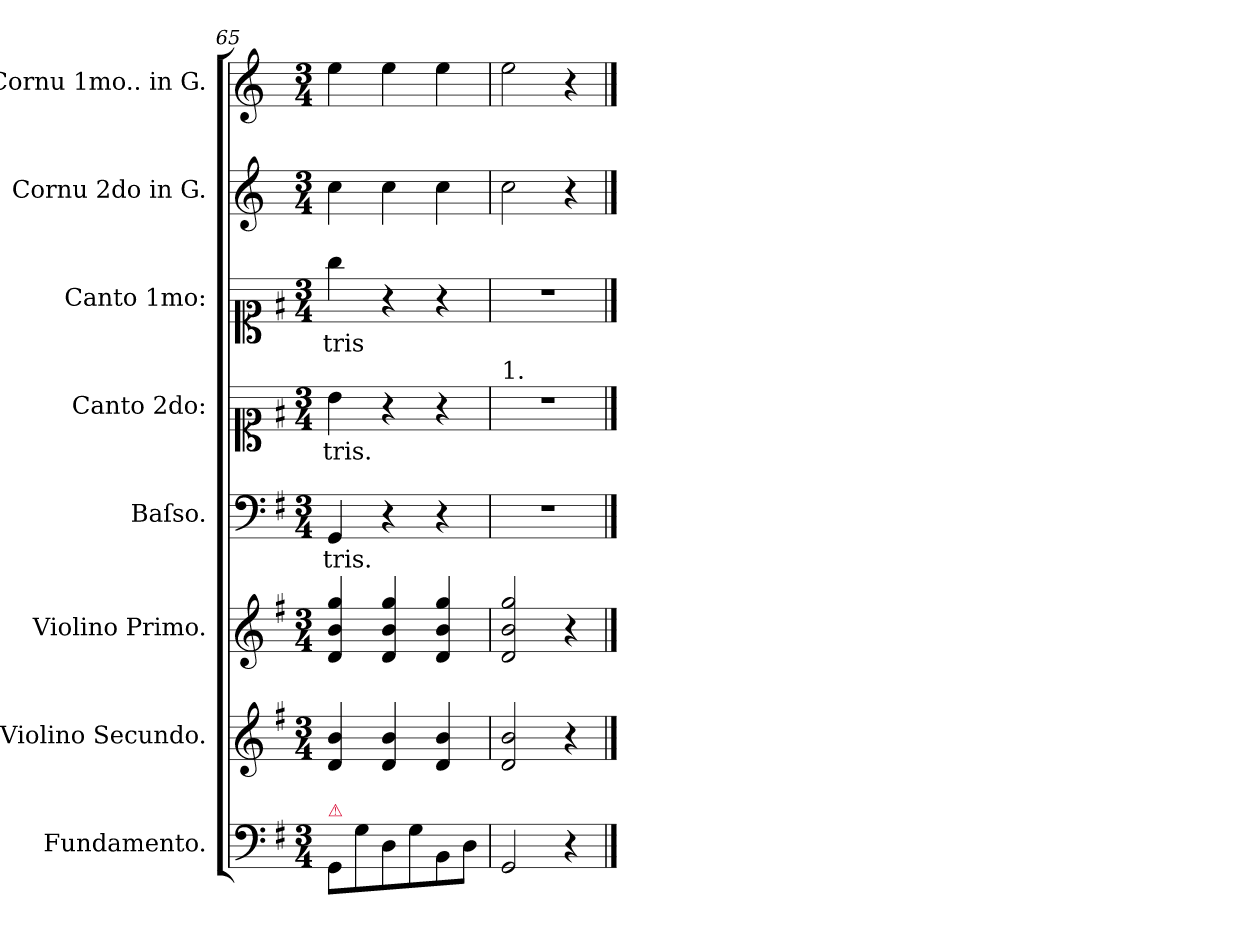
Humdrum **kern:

**kern	**kern	**kern	**kern	**text	**kern	**text	**kern	**text	**kern	**kern
*part8	*part7	*part6	*part5	*part5	*part4	*part4	*part3	*part3	*part2	*part1
*staff8	*staff7	*staff6	*staff5	*staff5	*staff4	*staff4	*staff3	*staff3	*staff2	*staff1
*I"Fundamento.	*I"Violino Secundo.	*I"Violino Primo.	*I"Baſso.	*	*I"Canto 2do:	*	*I"Canto 1mo:	*	*I"Cornu 2do in G.	*I"Cornu 1mo.. in G.
*I'fund	*I'vl 2	*I'vl 1	*I'B	*	*	*	*	*	*I'cor 2	*I'cor 1
*clefF4	*clefG2	*clefG2	*clefF4	*	*clefC1	*	*clefC1	*	*clefG2	*clefG2
*	*	*	*	*	*	*	*	*	*ITrd3c5	*ITrd3c5
*k[f#]	*k[f#]	*k[f#]	*k[f#]	*	*k[f#]	*	*k[f#]	*	*k[f#]	*k[f#]
*G:	*G:	*G:	*G:	*	*G:	*	*G:	*	*G:	*G:
*M3/4	*M3/4	*M3/4	*M3/4	*	*M3/4	*	*M3/4	*	*M3/4	*M3/4
=65	=65	=65	=65	=65	=65	=65	=65	=65	=65	=65
!LO:TX:a:color=crimson:t=⚠	!	!	!	!	!	!	!	!	!	!
8GG/L	4d/ 4b/	4d/ 4b/ 4gg/	4GG/	-tris.	4b\	-tris.	4gg\	-tris	4g\	4b\
8G\	.	.	.	.	.	.	.	.	.	.
8D\	4d/ 4b/	4d/ 4b/ 4gg/	4r	.	4r	.	4r	.	4g\	4b\
8G\	.	.	.	.	.	.	.	.	.	.
8BB\	4d/ 4b/	4d/ 4b/ 4gg/	4r	.	4r	.	4r	.	4g\	4b\
8D\J	.	.	.	.	.	.	.	.	.	.
=66	=66	=66	=66	=66	=66	=66	=66	=66	=66	=66
!	!	!	!	!	!LO:TX:a:t=1.	!	!	!	!	!
2GG/	2d/ 2b/	2d/ 2b/ 2gg/	2.r	.	2.r	.	2.r	.	2g\	2b\
4r	4r	4r	.	.	.	.	.	.	4r	4r
==	==	==	==	==	==	==	==	==	==	==
*-	*-	*-	*-	*-	*-	*-	*-	*-	*-	*-
